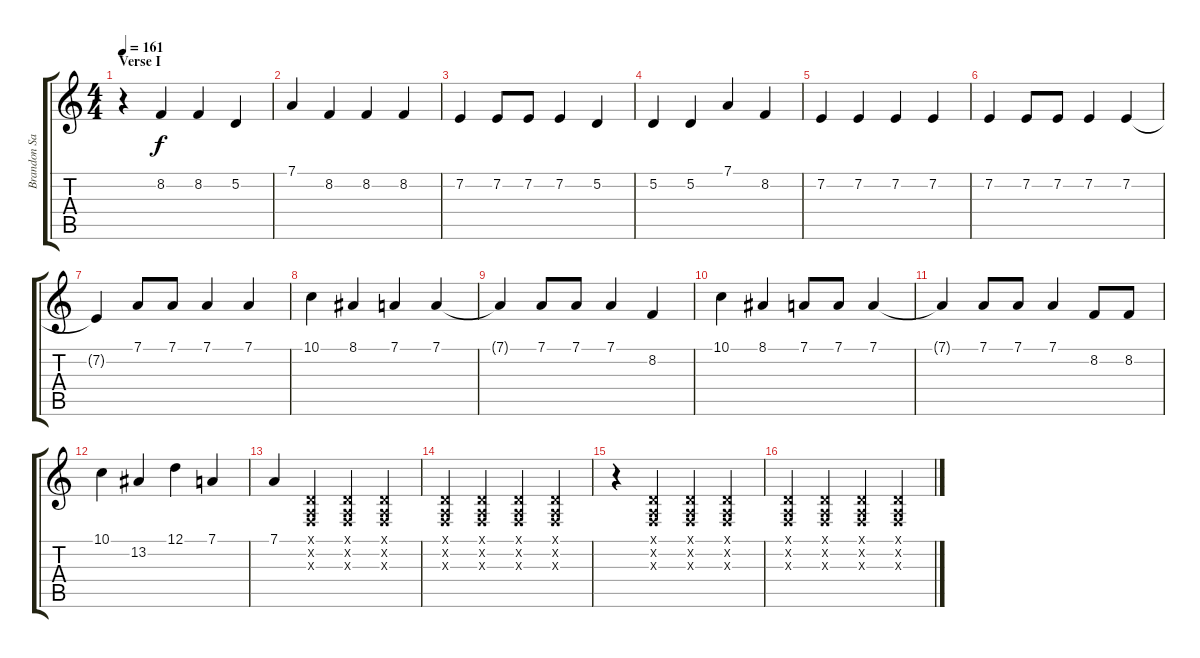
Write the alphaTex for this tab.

\track ("Brandon Saller (Vox)" "Brandon Sa") {instrument altosax}
\staff {score tabs}
\tuning (D4 A3 F3 C3 G2 C2) {hide}
\ts (4 4)
\section ("" "Verse I")
\tempo 161
\clef g2
\ks c
r.4{dy f} 8.2.4 8.2.4 5.2.4 |
7.1.4 8.2.4 8.2.4 8.2.4 |
7.2.4 7.2.8 7.2.8 7.2.4 5.2.4 |
5.2.4 5.2.4 7.1.4 8.2.4 |
7.2.4 7.2.4 7.2.4 7.2.4 |
7.2.4 7.2.8 7.2.8 7.2.4 7.2.4 |
7.2{t}.4 7.1.8 7.1.8 7.1.4 7.1.4 |
10.1.4 8.1.4 7.1.4 7.1.4 |
7.1{t}.4 7.1.8 7.1.8 7.1.4 8.2.4 |
10.1.4 8.1.4 7.1.8 7.1.8 7.1.4 |
7.1{t}.4 7.1.8 7.1.8 7.1.4 8.2.8 8.2.8 |
10.1.4 13.2.4 12.1.4 7.1.4 |
7.1.4 (0.1{x} 0.2{x} 0.3{x}).4 (0.1{x} 0.2{x} 0.3{x}).4 (0.1{x} 0.2{x} 0.3{x}).4 |
(0.1{x} 0.2{x} 0.3{x}).4 (0.1{x} 0.2{x} 0.3{x}).4 (0.1{x} 0.2{x} 0.3{x}).4 (0.1{x} 0.2{x} 0.3{x}).4 |
r.4 (0.1{x} 0.2{x} 0.3{x}).4 (0.1{x} 0.2{x} 0.3{x}).4 (0.1{x} 0.2{x} 0.3{x}).4 |
(0.1{x} 0.2{x} 0.3{x}).4 (0.1{x} 0.2{x} 0.3{x}).4 (0.1{x} 0.2{x} 0.3{x}).4 (0.1{x} 0.2{x} 0.3{x}).4
